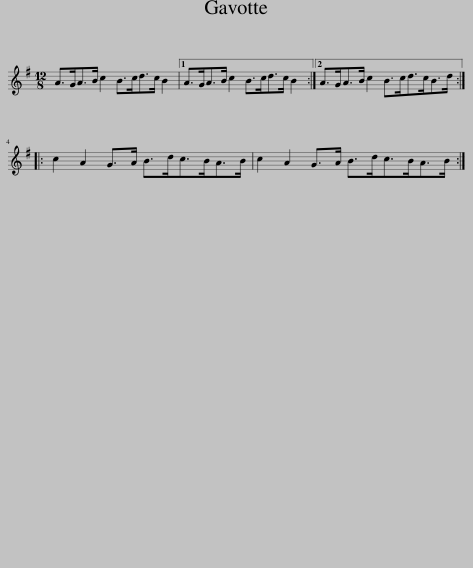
X:1
L:1/8
M:12/8
I:linebreak $
K:Emin
V:1 treble
V:1
 A>GA>B c2 B>cd>c B2 |1 A>GA>B c2 B>cd>c B2 :|2 A>GA>B c2 B>cd>cB>d ::$ c2 A2 G>A B>dc>BA>B | c2 A2 G>A B>dc>BA>B :| %5
